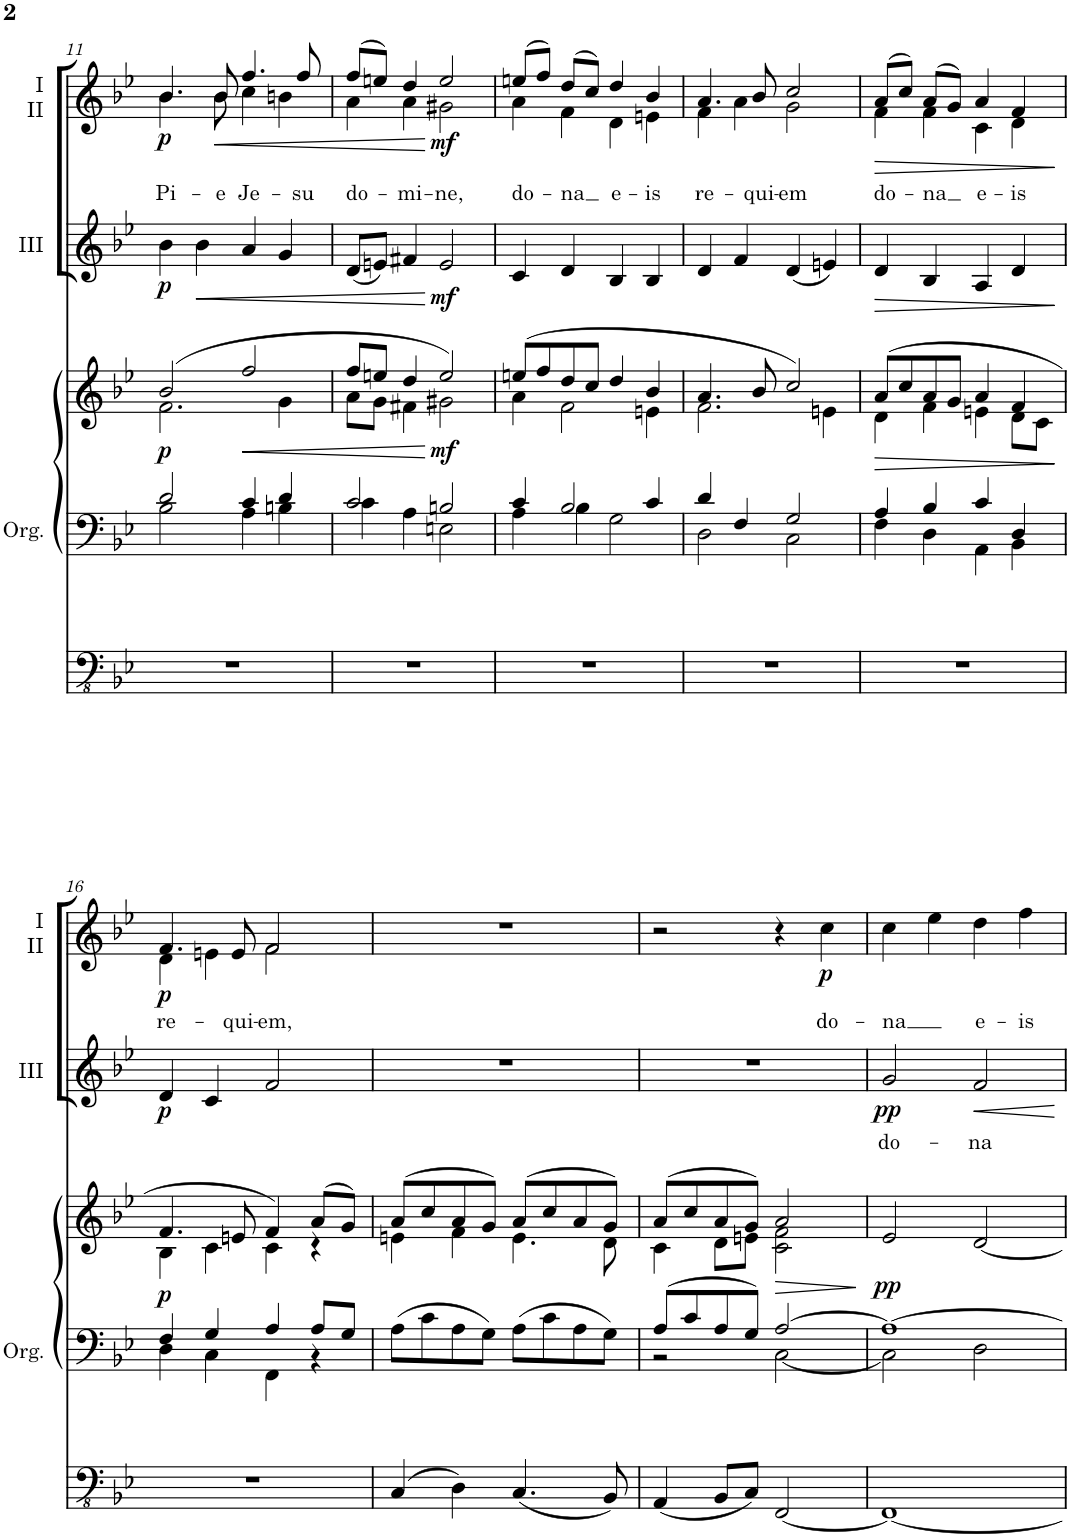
**kern	**kern	**kern	**dynam	**kern	**text	**dynam	**kern	**text	**dynam
*part3	*part3	*part3	*part3	*part2	*part2	*part2	*part1	*part1	*part1
*staff5	*staff4	*staff3	*staff3/4/5	*staff2	*staff2	*staff2	*staff1	*staff1	*staff1
*I"Pipeorgel	*	*	*	*I"III	*	*	*I"I II	*	*
*	*	*	*	*I'III	*	*	*I'I II	*	*
!!LO:PB:g=z
*clefFv4	*clefF4	*clefG2	*	*clefG2	*	*	*clefG2	*	*
*k[b-e-]	*k[b-e-]	*k[b-e-]	*	*k[b-e-]	*	*	*k[b-e-]	*	*
*M4/4	*M4/4	*M4/4	*	*M4/4	*	*	*M4/4	*	*
*met(c)	*met(c)	*met(c)	*	*met(c)	*	*	*met(c)	*	*
=11	=11	=11	=11	=11	=11	=11	=11	=11	=11
*	*^	*^	*	*	*	*	*	*	*
!	!	!	!	!	!LO:DY:b	!	!	!LO:DY:b	!	!LO:LY:b	!LO:DY:b
*	*	*	*	*	*	*	*	*	*^	*	*
1r	2d/	2B-\	(2b-/	2.f\	p	4b-\	.	p	4.b-/	4.b-\	Pi-	p
!	!	!	!	!	!	!	!	!LO:HP:b	!	!	!	!
.	.	.	.	.	.	4b-\	.	<	.	.	.	.
!	!	!	!	!	!	!	!	!	!	!	!LO:LY:b	!LO:HP:b
.	.	.	.	.	.	.	.	.	8b-/	8b-\	-e	<
!	!	!	!	!	!LO:HP:b	!	!	!	!	!	!LO:LY:b	!
.	4c/	4A\	2ff/	.	<	4a/	.	.	4.ff/	4cc\	Je-	.
.	4d/	4Bn\	.	4g\	.	4g/	.	.	.	4bn\	.	.
!	!	!	!	!	!	!	!	!	!	!	!LO:LY:b	!
.	.	.	.	.	.	.	.	.	8ff/	.	-su	.
=12	=12	=12	=12	=12	=12	=12	=12	=12	=12	=12	=12	=12
!	!	!	!	!	!	!	!	!	!	!	!LO:LY:b	!
1r	2c/	4c\	8ff/L	8a\L	.	(8d/L	.	.	(8ff/L	4a\	do-	.
.	.	.	8een/J	8g\J	.	8en/J)	.	.	8een/J)	.	.	.
!	!	!	!	!	!	!	!	!	!	!	!LO:LY:b	!
.	.	4A\	4dd/	4f#X\	.	4f#X/	.	.	4dd/	4a\	-mi-	.
!	!	!	!	!	!LO:DY:n=1:b	!	!	!LO:DY:n=1:b	!	!	!LO:LY:b	!LO:DY:n=1:b
.	2Bn/	2En\	2ee/)	2g#X\	[ mf	2e/	.	[ mf	2ee/	2g#X\	-ne,	[ mf
=13	=13	=13	=13	=13	=13	=13	=13	=13	=13	=13	=13	=13
!	!	!	!	!	!	!	!	!	!	!	!LO:LY:b	!
1r	4c/	4A\	(8een/L	4a\	.	4c/	.	.	(8een/L	4a\	do-	.
.	.	.	8ff/	.	.	.	.	.	8ff/J)	.	.	.
!	!	!	!	!	!	!	!	!	!	!	!LO:LY:b	!
.	2B-/	4B-\	8dd/	2f\	.	4d/	.	.	(8dd/L	4f\	-na	.
.	.	.	8cc/J	.	.	.	.	.	8cc/J)	.	.	.
!	!	!	!	!	!	!	!	!	!	!	!LO:LY:b	!
.	.	2G\	4dd/	.	.	4B-/	.	.	4dd/	4d\	e-	.
!	!	!	!	!	!	!	!	!	!	!	!LO:LY:b	!
.	4c/	.	4b-/	4en\	.	4B-/	.	.	4b-/	4en\	-is	.
=14	=14	=14	=14	=14	=14	=14	=14	=14	=14	=14	=14	=14
!	!	!	!	!	!	!	!	!	!	!	!LO:LY:b	!
1r	4d/	2D\	4.a/	2.f\	.	4d/	.	.	4.a/	4f\	re-	.
.	4F/	.	.	.	.	4f/	.	.	.	4a\	.	.
!	!	!	!	!	!	!	!	!	!	!	!LO:LY:b	!
.	.	.	8b-/	.	.	.	.	.	8b-/	.	-qui-	.
!	!	!	!	!	!	!	!	!	!	!	!LO:LY:b	!
.	2G/	2C\	2cc/)	.	.	(4d/	.	.	2cc/	2g\	-em	.
.	.	.	.	4en\	.	4en/)	.	.	.	.	.	.
=15	=15	=15	=15	=15	=15	=15	=15	=15	=15	=15	=15	=15
!	!	!	!	!	!LO:HP:b	!	!	!LO:HP:b	!	!	!LO:LY:b	!LO:HP:b
1r	4A/	4F\	(8a/L	4d\	>	4d/	.	>	(8a/L	4f\	do-	>
.	.	.	8cc/	.	.	.	.	.	8cc/J)	.	.	.
!	!	!	!	!	!	!	!	!	!	!	!LO:LY:b	!
.	4B-/	4D\	8a/	4f\	.	4B-/	.	.	(8a/L	4f\	-na	.
.	.	.	8g/J	.	.	.	.	.	8g/J)	.	.	.
!	!	!	!	!	!	!	!	!	!	!	!LO:LY:b	!
.	4c/	4AA\	4a/	4en\	.	4A/	.	.	4a/	4c\	e-	.
!	!	!	!	!	!	!	!	!	!	!	!LO:LY:b	!
.	4D/	4BB-\	4f/	8d\L	.	4d/	.	.	4f/	4d\	-is	.
.	.	.	.	8c\J	.	.	.	.	.	.	.	.
*	*v	*v	*	*	*	*	*	*	*v	*v	*	*
*	*	*v	*v	*	*	*	*	*	*	*
.	.	.	]	.	.	]	.	.	]
!!LO:LB:g=z
=16	=16	=16	=16	=16	=16	=16	=16	=16	=16
*	*^	*^	*	*	*	*	*	*	*
!	!	!	!	!	!LO:DY:b	!	!	!LO:DY:b	!	!LO:LY:b	!LO:DY:b
*	*	*	*	*	*	*	*	*	*^	*	*
1r	4F/	4D\	4.f/	4B-\	p	4d/	.	p	4.f/	4d\	re-	p
.	4G/	4C\	.	4c\	.	4c/	.	.	.	4en\	.	.
!	!	!	!	!	!	!	!	!	!	!	!LO:LY:b	!
.	.	.	8en/	.	.	.	.	.	8e/	.	-qui-	.
!	!	!	!	!	!	!	!	!	!	!	!LO:LY:b	!
.	4A/	4FF\	4f/)	4c\	.	2f/	.	.	2f/	2f\	-em,	.
.	8A/L	4r	(8a/L	4r	.	.	.	.	.	.	.	.
.	8G/J	.	8g/J)	.	.	.	.	.	.	.	.	.
*	*v	*v	*	*	*	*	*	*	*v	*v	*	*
=17	=17	=17	=17	=17	=17	=17	=17	=17	=17	=17
4CC/	8A\L	(8a/L	4en\	.	1r	.	.	1r	.	.
.	8c\	8cc/	.	.	.	.	.	.	.	.
4DD\	8A\	8a/	4f\	.	.	.	.	.	.	.
.	8G\J	8g/J)	.	.	.	.	.	.	.	.
4.CC/	8A\L	(8a/L	4.e\	.	.	.	.	.	.	.
.	8c\	8cc/	.	.	.	.	.	.	.	.
.	8A\	8a/	.	.	.	.	.	.	.	.
8BBB-/	8G\J	8g/J)	8d\	.	.	.	.	.	.	.
=18	=18	=18	=18	=18	=18	=18	=18	=18	=18	=18
*	*^	*	*	*	*	*	*	*	*	*
4AAA/	8A/L	2r	(8a/L	4c\	.	1r	.	.	2r	.	.
.	8c/	.	8cc/	.	.	.	.	.	.	.	.
8BBB-/L	8A/	.	8a/	8d\L	.	.	.	.	.	.	.
8CC/J	8G/J	.	8g/J)	8en\J	.	.	.	.	.	.	.
!	!	!	!	!	!LO:HP:b	!	!	!	!	!	!
[2FFF/	[2A/	[2C\	2a/	2c\ 2f\	>	.	.	.	4r	.	.
!	!	!	!	!	!	!	!	!	!	!LO:LY:b	!LO:DY:b
.	.	.	.	.	.	.	.	.	4cc\	do-	p
*	*v	*v	*	*	*	*	*	*	*	*	*
*	*	*v	*v	*	*	*	*	*	*	*
.	.	.	]	.	.	.	.	.	.
=19	=19	=19	=19	=19	=19	=19	=19	=19	=19
*	*^	*	*	*	*	*	*	*	*
!	!	!	!	!LO:DY:b	!	!LO:LY:b	!LO:DY:b	!	!LO:LY:b	!
1FFF_	1A_	2C\]	2e-/	pp	2g/	do-	pp	4cc\	-na	.
.	.	.	.	.	.	.	.	4ee-\	.	.
!	!	!	!	!	!	!LO:LY:b	!LO:HP:b	!	!LO:LY:b	!
.	.	2D\	[2d/	.	2f/	-na	<	4dd\	e-	.
!	!	!	!	!	!	!	!	!	!LO:LY:b	!
.	.	.	.	.	.	.	.	4ff\	-is	.
*	*v	*v	*	*	*	*	*	*	*	*
.	.	.	.	.	.	[	.	.	.
=	=	=	=	=	=	=	=	=	=
*-	*-	*-	*-	*-	*-	*-	*-	*-	*-
